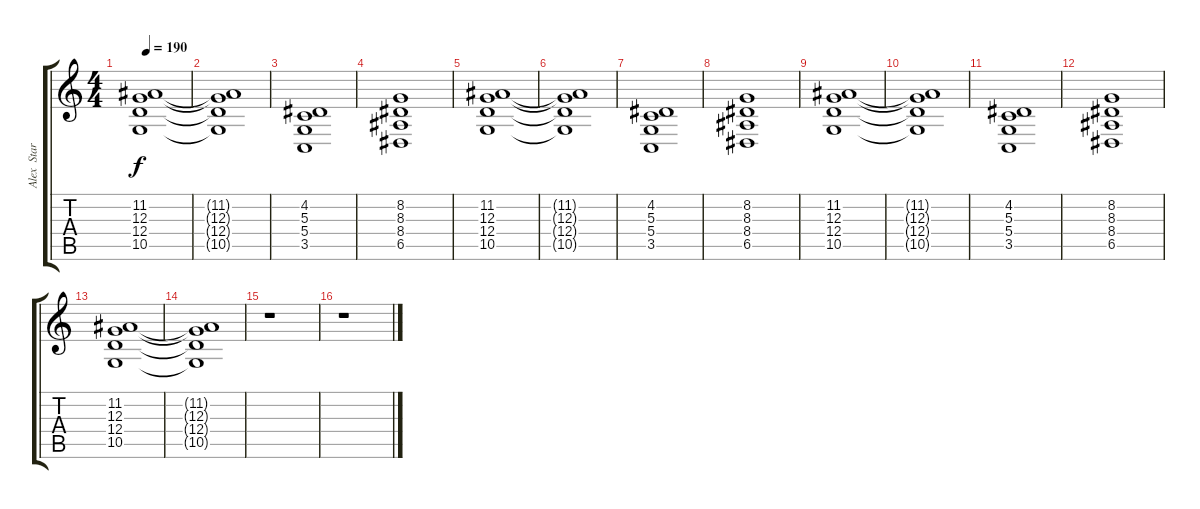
\track ("Alex  Staropoli 3" "Alex  Star") {instrument choiraahs}
\staff {score tabs}
\tuning (E4 B3 G3 D3 A2 E2) {hide}
\ts (4 4)
\tempo 190
\clef g2
\ks c
(11.2 12.3 12.4 10.5).1{dy f} |
(11.2{t} 12.3{t} 12.4{t} 10.5{t}).1 |
(4.2 5.3 5.4 3.5).1 |
(8.2 8.3 8.4 6.5).1 |
(11.2 12.3 12.4 10.5).1 |
(11.2{t} 12.3{t} 12.4{t} 10.5{t}).1 |
(4.2 5.3 5.4 3.5).1 |
(8.2 8.3 8.4 6.5).1 |
(11.2 12.3 12.4 10.5).1 |
(11.2{t} 12.3{t} 12.4{t} 10.5{t}).1 |
(4.2 5.3 5.4 3.5).1 |
(8.2 8.3 8.4 6.5).1 |
(11.2 12.3 12.4 10.5).1 |
(11.2{t} 12.3{t} 12.4{t} 10.5{t}).1 |
r.1 |
r.1
